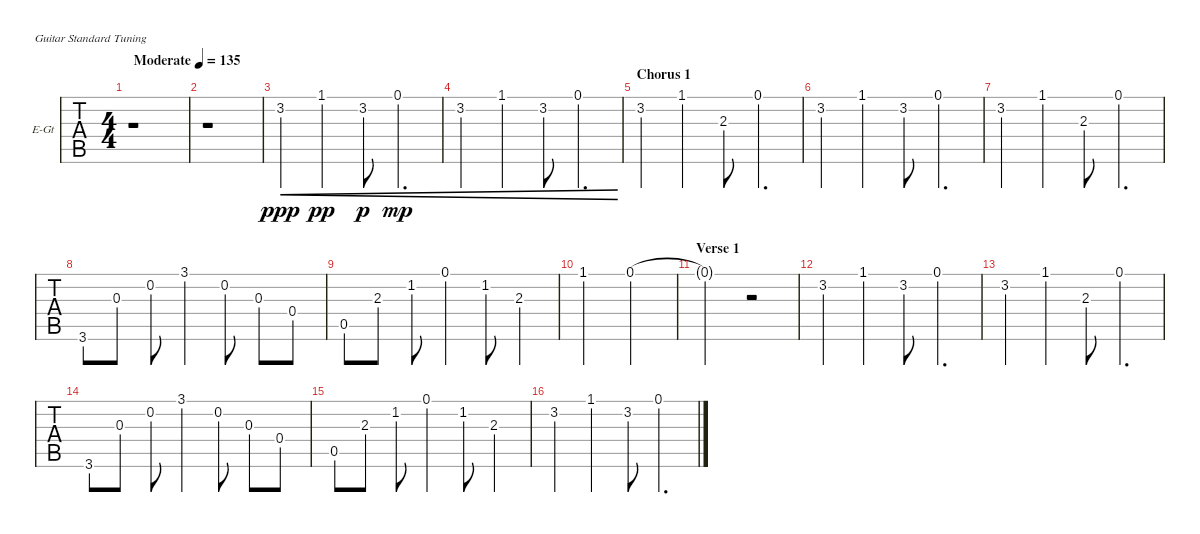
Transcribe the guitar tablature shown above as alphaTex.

\bracketExtendMode groupsimilarinstruments
\firstSystemTrackNameOrientation horizontal
\otherSystemsTrackNameOrientation horizontal
\chordDiagramsInScore
\track ("Electric Guitar" "E-Gt") {instrument overdrivenguitar}
\staff {tabs}
\tuning (E4 B3 G3 D3 A2 E2)
\ts (4 4)
\tempo (135 "Moderate")
\clef g2
\ks c
r.1{dy ppp instrument overdrivenguitar} |
\scale
0.485477 r.1 |
3.2.4{cre} 1.1.4{cre dy pp} 3.2.8{cre dy p} 0.1.4{d cre dy mp} |
\scale
0.257261 3.2.4{cre} 1.1.4{cre} 3.2.8{cre} 0.1.4{d cre} |
\section ("" "Chorus 1")
\scale
0.257261 3.2.4 1.1.4 2.3.8 0.1.4{d} |
\scale
0.333333 3.2.4 1.1.4 3.2.8 0.1.4{d} |
\scale
0.333333 3.2.4 1.1.4 2.3.8 0.1.4{d} |
\beaming (8 2 2 2 2)
\scale
0.333333 3.6.8 0.3.8 0.2.8 3.1.4 0.2.8 0.3.8 0.4.8 |
\scale
0.333333 0.5.8 2.3.8 1.2.8 0.1.4 1.2.8 2.3.4 |
\scale
0.333333 1.1.2 0.1.2 |
\section ("" "Verse 1")
0.1{t}.2 r.2 |
3.2.4 1.1.4 3.2.8 0.1.4{d} |
\scale
0.333333 3.2.4 1.1.4 2.3.8 0.1.4{d} |
\scale
0.333333 3.6.8 0.3.8 0.2.8 3.1.4 0.2.8 0.3.8 0.4.8 |
\scale
0.333333 0.5.8 2.3.8 1.2.8 0.1.4 1.2.8 2.3.4 |
\scale
0.333333 3.2.4 1.1.4 3.2.8 0.1.4{d}
